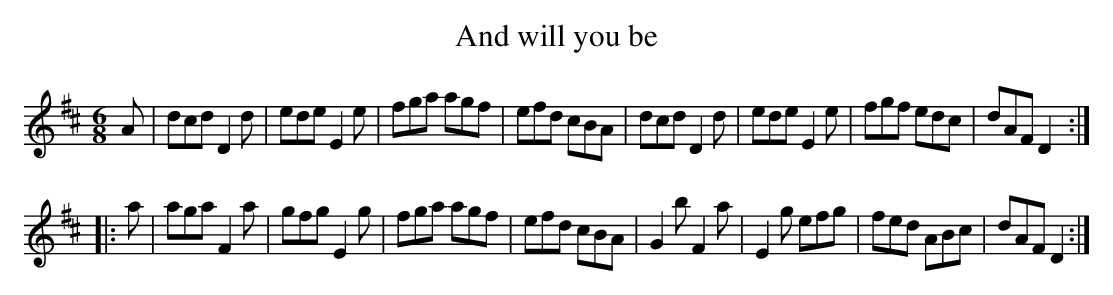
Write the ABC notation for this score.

X:1
T:And will you be
M:6/8
K:D major
A|\
dcd D2d| ede E2e| fga agf| efd cBA|\
dcd D2d| ede E2e| fgf edc| dAF D2::
a|\
aga F2a| gfg E2g| fga agf| efd cBA|\
G2b F2a| E2g efg| fed ABc| dAF D2 :|
